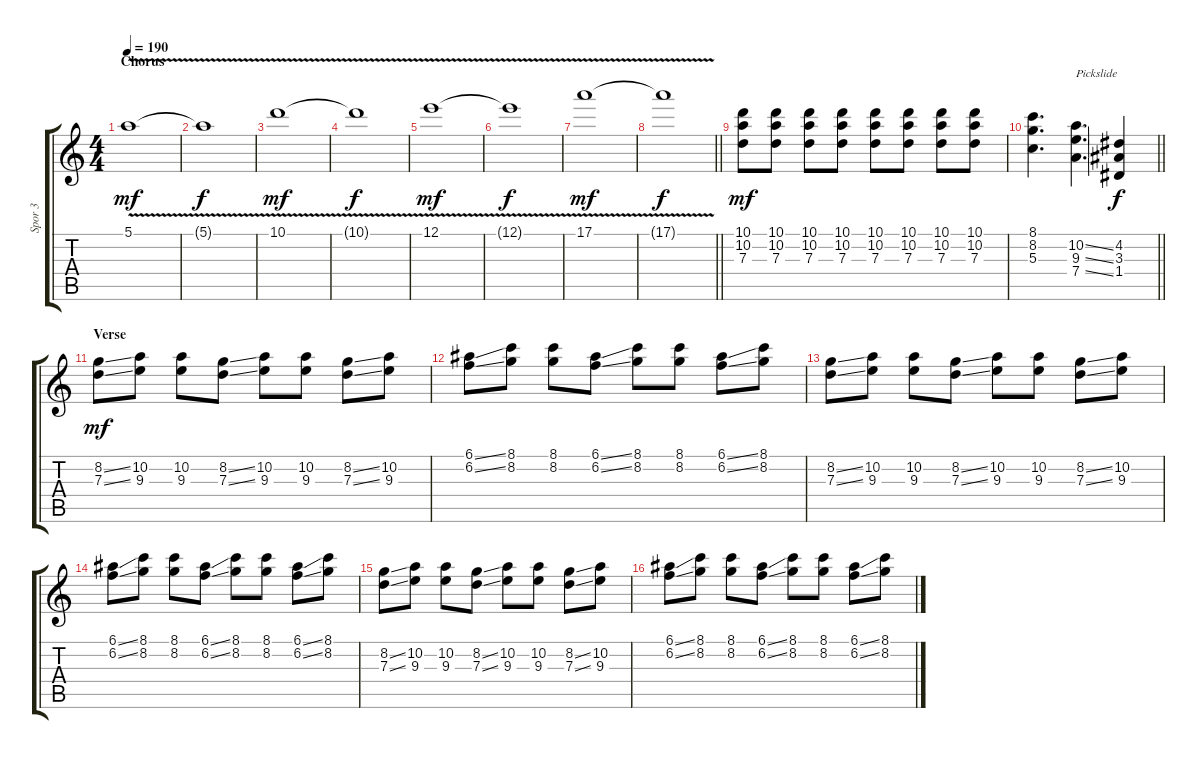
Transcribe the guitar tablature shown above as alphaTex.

\track ("Spor 3" "Spor 3") {instrument overdrivenguitar}
\staff {score tabs}
\tuning (E4 B3 G3 D3 A2 E2) {hide}
\ts (4 4)
\section ("" "Chorus")
\tempo 190
\clef g2
\ks c
5.1{v}.1{dy mf volume 8} |
5.1{t}.1{dy f} |
10.1{v}.1{dy mf} |
10.1{t}.1{dy f} |
12.1{v}.1{dy mf} |
12.1{t}.1{dy f} |
17.1{v}.1{dy mf} |
\barLineRight lightlight
17.1{t}.1{dy f} |
(10.1 10.2 7.3).8{dy mf volume 4} (10.1 10.2 7.3).8 (10.1 10.2 7.3).8 (10.1 10.2 7.3).8 (10.1 10.2 7.3).8 (10.1 10.2 7.3).8 (10.1 10.2 7.3).8 (10.1 10.2 7.3).8 |
\barLineRight lightlight
(8.1 8.2 5.3).4{d} (10.2{ss} 9.3{ss} 7.4{ss}).4{d txt "Pickslide"} (4.2 3.3 1.4).4{dy f} |
\section ("" "Verse")
(8.2{ss} 7.3{ss}).8{dy mf} (10.2 9.3).8 (10.2 9.3).8 (8.2{ss} 7.3{ss}).8 (10.2 9.3).8 (10.2 9.3).8 (8.2{ss} 7.3{ss}).8 (10.2 9.3).8 |
(6.1{ss} 6.2{ss}).8 (8.1 8.2).8 (8.1 8.2).8 (6.1{ss} 6.2{ss}).8 (8.1 8.2).8 (8.1 8.2).8 (6.1{ss} 6.2{ss}).8 (8.1 8.2).8 |
(8.2{ss} 7.3{ss}).8 (10.2 9.3).8 (10.2 9.3).8 (8.2{ss} 7.3{ss}).8 (10.2 9.3).8 (10.2 9.3).8 (8.2{ss} 7.3{ss}).8 (10.2 9.3).8 |
(6.1{ss} 6.2{ss}).8 (8.1 8.2).8 (8.1 8.2).8 (6.1{ss} 6.2{ss}).8 (8.1 8.2).8 (8.1 8.2).8 (6.1{ss} 6.2{ss}).8 (8.1 8.2).8 |
(8.2{ss} 7.3{ss}).8 (10.2 9.3).8 (10.2 9.3).8 (8.2{ss} 7.3{ss}).8 (10.2 9.3).8 (10.2 9.3).8 (8.2{ss} 7.3{ss}).8 (10.2 9.3).8 |
(6.1{ss} 6.2{ss}).8 (8.1 8.2).8 (8.1 8.2).8 (6.1{ss} 6.2{ss}).8 (8.1 8.2).8 (8.1 8.2).8 (6.1{ss} 6.2{ss}).8 (8.1 8.2).8
